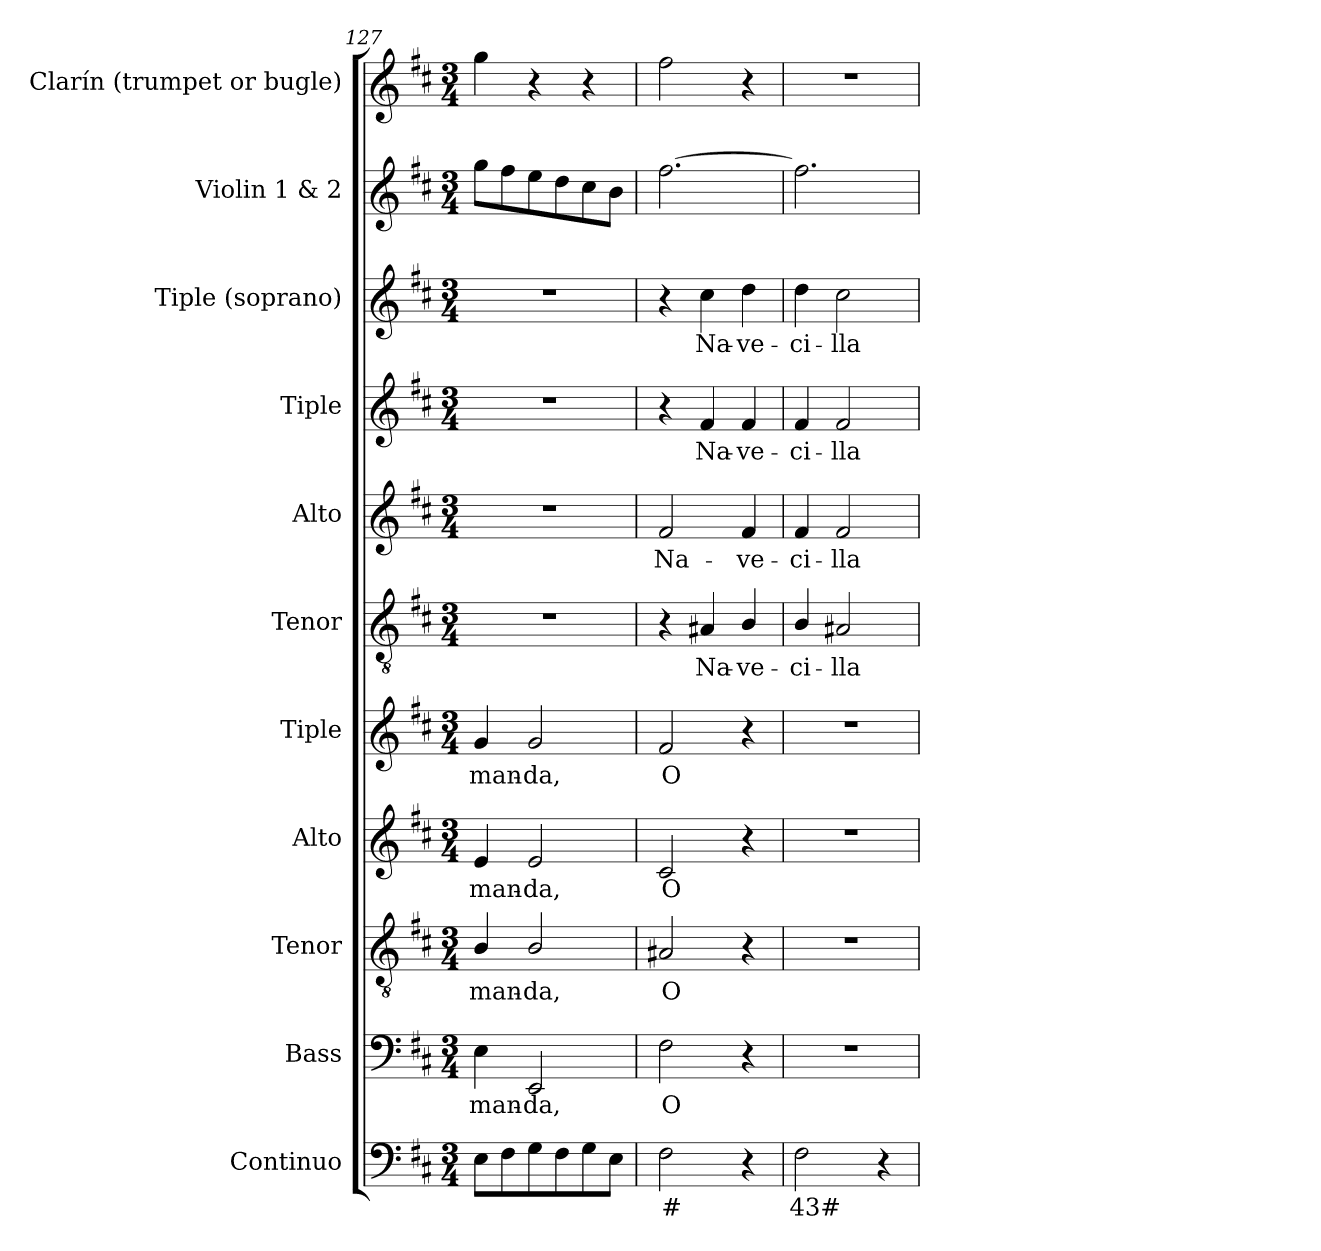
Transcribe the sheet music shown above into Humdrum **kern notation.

**kern	**text	**kern	**text	**kern	**text	**kern	**text	**kern	**text	**kern	**text	**kern	**text	**kern	**text	**kern	**text	**kern	**kern
*part11	*part11	*part10	*part10	*part9	*part9	*part8	*part8	*part7	*part7	*part6	*part6	*part5	*part5	*part4	*part4	*part3	*part3	*part2	*part1
*staff11	*staff11	*staff10	*staff10	*staff9	*staff9	*staff8	*staff8	*staff7	*staff7	*staff6	*staff6	*staff5	*staff5	*staff4	*staff4	*staff3	*staff3	*staff2	*staff1
*I"Continuo	*	*I"Bass	*	*I"Tenor	*	*I"Alto	*	*I"Tiple	*	*I"Tenor	*	*I"Alto	*	*I"Tiple	*	*I"Tiple (soprano)	*	*I"Violin 1  & 2	*I"Clarín (trumpet or bugle)
*I'Cont.	*	*I'B.	*	*I'T.	*	*I'A.	*	*	*	*I'T.	*	*I'A.	*	*	*	*I'S.	*	*	*I'Tr.
*clefF4	*	*clefF4	*	*clefGv2	*	*clefG2	*	*clefG2	*	*clefGv2	*	*clefG2	*	*clefG2	*	*clefG2	*	*clefG2	*clefG2
*	*	*	*	*ITrd7c12	*	*	*	*	*	*ITrd7c12	*	*	*	*	*	*	*	*	*
*k[f#c#]	*	*k[f#c#]	*	*k[f#c#]	*	*k[f#c#]	*	*k[f#c#]	*	*k[f#c#]	*	*k[f#c#]	*	*k[f#c#]	*	*k[f#c#]	*	*k[f#c#]	*k[f#c#]
*D:	*	*D:	*	*D:	*	*D:	*	*D:	*	*D:	*	*D:	*	*D:	*	*D:	*	*D:	*D:
*M3/4	*	*M3/4	*	*M3/4	*	*M3/4	*	*M3/4	*	*M3/4	*	*M3/4	*	*M3/4	*	*M3/4	*	*M3/4	*M3/4
=127	=127	=127	=127	=127	=127	=127	=127	=127	=127	=127	=127	=127	=127	=127	=127	=127	=127	=127	=127
!	!	!	!LO:LY:b:color=#000000	!	!	!	!	!	!	!	!	!	!	!	!	!	!	!	!
!	!	!	!	!	!LO:LY:b:color=#000000	!	!	!	!	!	!	!	!	!	!	!	!	!	!
!	!	!	!	!	!	!	!LO:LY:b:color=#000000	!	!	!	!	!	!	!	!	!	!	!	!
!	!	!	!	!	!	!	!	!	!LO:LY:b:color=#000000	!LO:N:vis=1	!	!LO:N:vis=1	!	!LO:N:vis=1	!	!LO:N:vis=1	!	!	!
8Ei\L	.	4Ei\	man-	4BBi/	man-	4ei/	man-	4gi/	man-	2.r	.	2.r	.	2.r	.	2.r	.	8ggi\L	4ggi\
8F#i\	.	.	.	.	.	.	.	.	.	.	.	.	.	.	.	.	.	8ff#i\	.
!	!	!	!LO:LY:b:color=#000000	!	!	!	!	!	!	!	!	!	!	!	!	!	!	!	!
!	!	!	!	!	!LO:LY:b:color=#000000	!	!	!	!	!	!	!	!	!	!	!	!	!	!
!	!	!	!	!	!	!	!LO:LY:b:color=#000000	!	!	!	!	!	!	!	!	!	!	!	!
!	!	!	!	!	!	!	!	!	!LO:LY:b:color=#000000	!	!	!	!	!	!	!	!	!	!
8Gi\	.	2EEi/	-da,	2BBi/	-da,	2ei/	-da,	2gi/	-da,	.	.	.	.	.	.	.	.	8eei\	4r
8F#i\	.	.	.	.	.	.	.	.	.	.	.	.	.	.	.	.	.	8ddi\	.
8Gi\	.	.	.	.	.	.	.	.	.	.	.	.	.	.	.	.	.	8cc#i\	4r
8Ei\J	.	.	.	.	.	.	.	.	.	.	.	.	.	.	.	.	.	8bi\J	.
=128	=128	=128	=128	=128	=128	=128	=128	=128	=128	=128	=128	=128	=128	=128	=128	=128	=128	=128	=128
!	!LO:LY:b:color=#000000	!	!	!	!	!	!	!	!	!	!	!	!	!	!	!	!	!	!
!	!	!	!LO:LY:b:color=#000000	!	!	!	!	!	!	!	!	!	!	!	!	!	!	!	!
!	!	!	!	!	!LO:LY:b:color=#000000	!	!	!	!	!	!	!	!	!	!	!	!	!	!
!	!	!	!	!	!	!	!LO:LY:b:color=#000000	!	!	!	!	!	!	!	!	!	!	!	!
!	!	!	!	!	!	!	!	!	!LO:LY:b:color=#000000	!	!	!	!	!	!	!	!	!	!
!	!	!	!	!	!	!	!	!	!	!	!	!	!LO:LY:b:color=#000000	!	!	!	!	!	!
2F#i\	#	2F#i\	O	2AA#Xi/	O	2c#i/	O	2f#i/	O	4r	.	2f#i/	Na-	4r	.	4r	.	[2.ff#i\	2ff#i\
!	!	!	!	!	!	!	!	!	!	!	!LO:LY:b:color=#000000	!	!	!	!	!	!	!	!
!	!	!	!	!	!	!	!	!	!	!	!	!	!	!	!LO:LY:b:color=#000000	!	!	!	!
!	!	!	!	!	!	!	!	!	!	!	!	!	!	!	!	!	!LO:LY:b:color=#000000	!	!
.	.	.	.	.	.	.	.	.	.	4AA#Xi/	Na-	.	.	4f#i/	Na-	4cc#i\	Na-	.	.
!	!	!	!	!	!	!	!	!	!	!	!LO:LY:b:color=#000000	!	!	!	!	!	!	!	!
!	!	!	!	!	!	!	!	!	!	!	!	!	!LO:LY:b:color=#000000	!	!	!	!	!	!
!	!	!	!	!	!	!	!	!	!	!	!	!	!	!	!LO:LY:b:color=#000000	!	!	!	!
!	!	!	!	!	!	!	!	!	!	!	!	!	!	!	!	!	!LO:LY:b:color=#000000	!	!
4r	.	4r	.	4r	.	4r	.	4r	.	4BBi/	-ve-	4f#i/	-ve-	4f#i/	-ve-	4ddi\	-ve-	.	4r
=129	=129	=129	=129	=129	=129	=129	=129	=129	=129	=129	=129	=129	=129	=129	=129	=129	=129	=129	=129
!	!LO:LY:b:color=#000000	!LO:N:vis=1	!	!LO:N:vis=1	!	!LO:N:vis=1	!	!LO:N:vis=1	!	!	!	!	!	!	!	!	!	!	!
!	!	!	!	!	!	!	!	!	!	!	!LO:LY:b:color=#000000	!	!	!	!	!	!	!	!
!	!	!	!	!	!	!	!	!	!	!	!	!	!LO:LY:b:color=#000000	!	!	!	!	!	!
!	!	!	!	!	!	!	!	!	!	!	!	!	!	!	!LO:LY:b:color=#000000	!	!	!	!
!	!	!	!	!	!	!	!	!	!	!	!	!	!	!	!	!	!LO:LY:b:color=#000000	!	!LO:N:vis=1
2F#i\	43#	2.r	.	2.r	.	2.r	.	2.r	.	4BBi/	-ci-	4f#i/	-ci-	4f#i/	-ci-	4ddi\	-ci-	2.ff#i\]	2.r
!	!	!	!	!	!	!	!	!	!	!	!LO:LY:b:color=#000000	!	!	!	!	!	!	!	!
!	!	!	!	!	!	!	!	!	!	!	!	!	!LO:LY:b:color=#000000	!	!	!	!	!	!
!	!	!	!	!	!	!	!	!	!	!	!	!	!	!	!LO:LY:b:color=#000000	!	!	!	!
!	!	!	!	!	!	!	!	!	!	!	!	!	!	!	!	!	!LO:LY:b:color=#000000	!	!
.	.	.	.	.	.	.	.	.	.	2AA#Xi/	-lla	2f#i/	-lla	2f#i/	-lla	2cc#i\	-lla	.	.
4r	.	.	.	.	.	.	.	.	.	.	.	.	.	.	.	.	.	.	.
=	=	=	=	=	=	=	=	=	=	=	=	=	=	=	=	=	=	=	=
*-	*-	*-	*-	*-	*-	*-	*-	*-	*-	*-	*-	*-	*-	*-	*-	*-	*-	*-	*-
